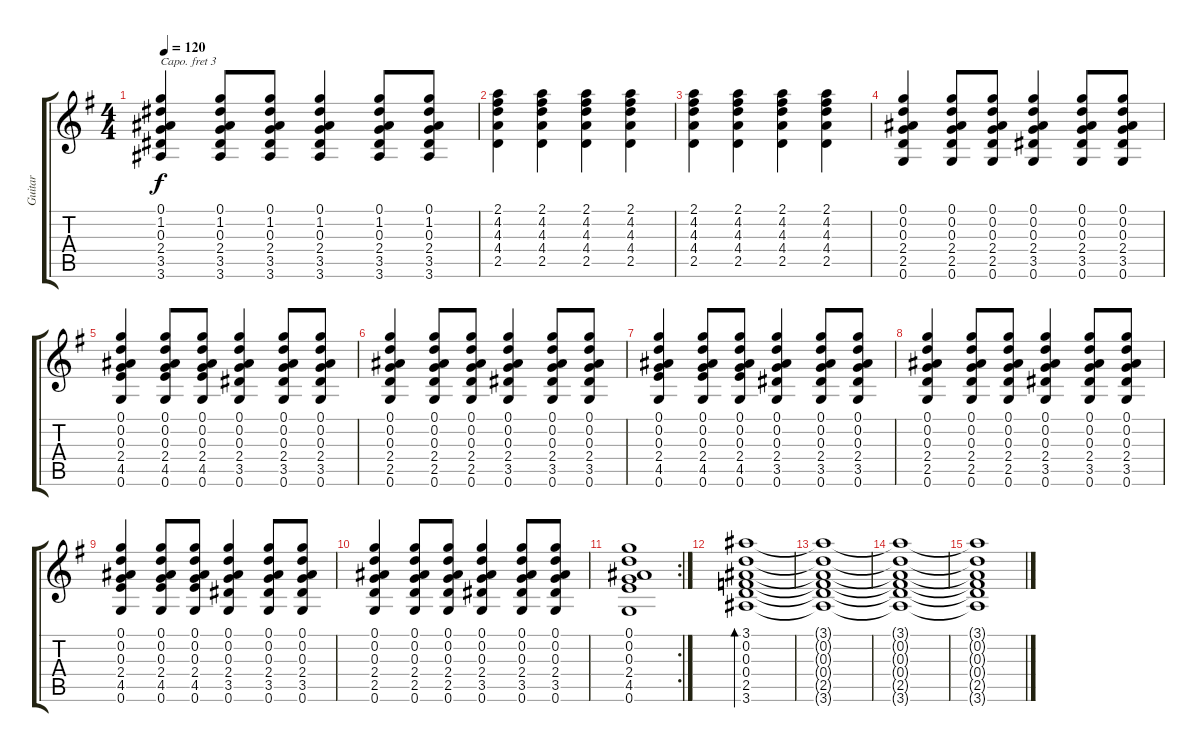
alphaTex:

\track ("Guitar" "Guitar") {instrument acousticguitarsteel}
\staff {score tabs}
\capo 3
\tuning (E4 B3 G3 D3 A2 E2) {hide}
\ts (4 4)
\tempo 120
\clef g2
\ks g
(0.1 1.2 0.3 2.4 3.5 3.6).4{dy f} (0.1 1.2 0.3 2.4 3.5 3.6).8 (0.1 1.2 0.3 2.4 3.5 3.6).8 (0.1 1.2 0.3 2.4 3.5 3.6).4 (0.1 1.2 0.3 2.4 3.5 3.6).8 (0.1 1.2 0.3 2.4 3.5 3.6).8 |
(2.1 4.2 4.3 4.4 2.5).4 (2.1 4.2 4.3 4.4 2.5).4 (2.1 4.2 4.3 4.4 2.5).4 (2.1 4.2 4.3 4.4 2.5).4 |
(2.1 4.2 4.3 4.4 2.5).4 (2.1 4.2 4.3 4.4 2.5).4 (2.1 4.2 4.3 4.4 2.5).4 (2.1 4.2 4.3 4.4 2.5).4 |
(0.1 0.2 0.3 2.4 2.5 0.6).4 (0.1 0.2 0.3 2.4 2.5 0.6).8 (0.1 0.2 0.3 2.4 2.5 0.6).8 (0.1 0.2 0.3 2.4 3.5 0.6).4 (0.1 0.2 0.3 2.4 3.5 0.6).8 (0.1 0.2 0.3 2.4 3.5 0.6).8 |
(0.1 0.2 0.3 2.4 4.5 0.6).4 (0.1 0.2 0.3 2.4 4.5 0.6).8 (0.1 0.2 0.3 2.4 4.5 0.6).8 (0.1 0.2 0.3 2.4 3.5 0.6).4 (0.1 0.2 0.3 2.4 3.5 0.6).8 (0.1 0.2 0.3 2.4 3.5 0.6).8 |
(0.1 0.2 0.3 2.4 2.5 0.6).4 (0.1 0.2 0.3 2.4 2.5 0.6).8 (0.1 0.2 0.3 2.4 2.5 0.6).8 (0.1 0.2 0.3 2.4 3.5 0.6).4 (0.1 0.2 0.3 2.4 3.5 0.6).8 (0.1 0.2 0.3 2.4 3.5 0.6).8 |
(0.1 0.2 0.3 2.4 4.5 0.6).4 (0.1 0.2 0.3 2.4 4.5 0.6).8 (0.1 0.2 0.3 2.4 4.5 0.6).8 (0.1 0.2 0.3 2.4 3.5 0.6).4 (0.1 0.2 0.3 2.4 3.5 0.6).8 (0.1 0.2 0.3 2.4 3.5 0.6).8 |
(0.1 0.2 0.3 2.4 2.5 0.6).4 (0.1 0.2 0.3 2.4 2.5 0.6).8 (0.1 0.2 0.3 2.4 2.5 0.6).8 (0.1 0.2 0.3 2.4 3.5 0.6).4 (0.1 0.2 0.3 2.4 3.5 0.6).8 (0.1 0.2 0.3 2.4 3.5 0.6).8 |
(0.1 0.2 0.3 2.4 4.5 0.6).4 (0.1 0.2 0.3 2.4 4.5 0.6).8 (0.1 0.2 0.3 2.4 4.5 0.6).8 (0.1 0.2 0.3 2.4 3.5 0.6).4 (0.1 0.2 0.3 2.4 3.5 0.6).8 (0.1 0.2 0.3 2.4 3.5 0.6).8 |
(0.1 0.2 0.3 2.4 2.5 0.6).4 (0.1 0.2 0.3 2.4 2.5 0.6).8 (0.1 0.2 0.3 2.4 2.5 0.6).8 (0.1 0.2 0.3 2.4 3.5 0.6).4 (0.1 0.2 0.3 2.4 3.5 0.6).8 (0.1 0.2 0.3 2.4 3.5 0.6).8 |
\rc 2
(0.1 0.2 0.3 2.4 4.5 0.6).1 |
(3.1 0.2 0.3 0.4 2.5 3.6).1{bd 120} |
(3.1{t} 0.2{t} 0.3{t} 0.4{t} 2.5{t} 3.6{t}).1 |
(3.1{t} 0.2{t} 0.3{t} 0.4{t} 2.5{t} 3.6{t}).1 |
(3.1{t} 0.2{t} 0.3{t} 0.4{t} 2.5{t} 3.6{t}).1
